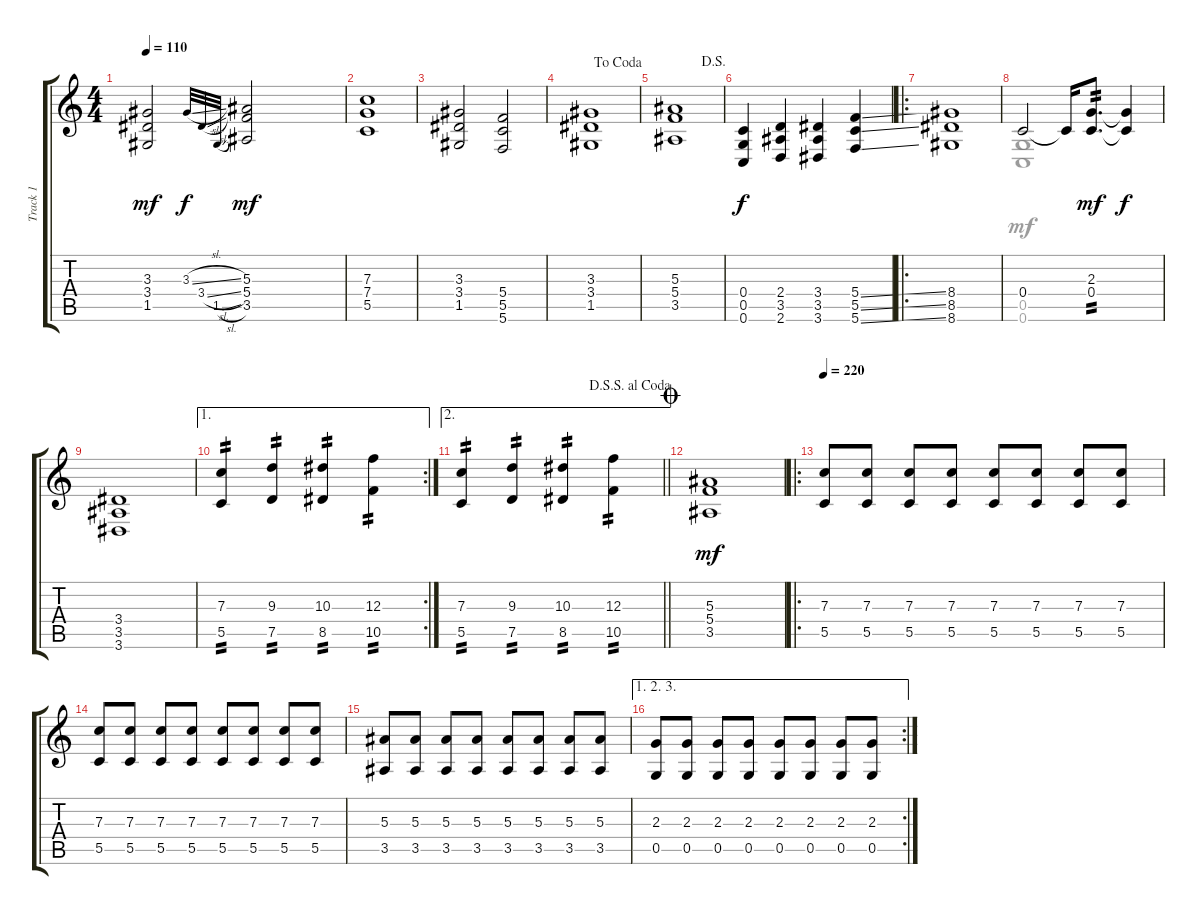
\track ("Track 1" "Track 1") {instrument distortionguitar}
\staff {score tabs}
\tuning (D4 A3 F3 C3 G2 C2) {hide}
\voice
\ts (4 4)
\tempo 110
\clef g2
\ks c
(3.3 3.4 1.5).2{dy mf} 3.3{sl}.32{gr onbeat dy f} 3.4{sl}.32{gr onbeat} 1.5{sl}.32{gr onbeat} (5.3 5.4 3.5).2{dy mf} |
(7.3 7.4 5.5).1 |
(3.3 3.4 1.5).2 (5.4 5.5 5.6).2 |
\jump dacoda
(3.3 3.4 1.5).1 |
\jump dalsegno
(5.3 5.4 3.5).1 |
(0.4 0.5 0.6).4{dy f} (2.4 3.5 2.6).4 (3.4 3.5 3.6).4 (5.4{ss} 5.5{ss} 5.6{ss}).4 |
\ro
(8.4 8.5 8.6).1 |
0.4.2 0.4{t}.16 (2.3 0.4).8{d tp 2 dy mf} (2.3{t} 0.4{t}).4{dy f} |
(3.4 3.5 3.6).1 |
\ae 1
\rc 2
(7.3 5.5).4{tp 2} (9.3 7.5).4{tp 2} (10.3 8.5).4{tp 2} (12.3 10.5).4{tp 2} |
\ae 2
\jump dalsegnosegnoalcoda
\barLineRight lightlight
(7.3 5.5).4{tp 2} (9.3 7.5).4{tp 2} (10.3 8.5).4{tp 2} (12.3 10.5).4{tp 2} |
\jump coda
(5.3 5.4 3.5).1{dy mf} |
\ro
\tempo 220
(7.3 5.5).8 (7.3 5.5).8 (7.3 5.5).8 (7.3 5.5).8 (7.3 5.5).8 (7.3 5.5).8 (7.3 5.5).8 (7.3 5.5).8 |
(7.3 5.5).8 (7.3 5.5).8 (7.3 5.5).8 (7.3 5.5).8 (7.3 5.5).8 (7.3 5.5).8 (7.3 5.5).8 (7.3 5.5).8 |
(5.3 3.5).8 (5.3 3.5).8 (5.3 3.5).8 (5.3 3.5).8 (5.3 3.5).8 (5.3 3.5).8 (5.3 3.5).8 (5.3 3.5).8 |
\ae (1 2 3)
\rc 2
(2.3 0.5).8 (2.3 0.5).8 (2.3 0.5).8 (2.3 0.5).8 (2.3 0.5).8 (2.3 0.5).8 (2.3 0.5).8 (2.3 0.5).8
\voice
\clef g2
\ottava regular
\simile none
\ks c
|
|
|
|
|
|
|
(0.5 0.6).1 |
|
|
\barLineRight lightlight
|
|
|
|
|
